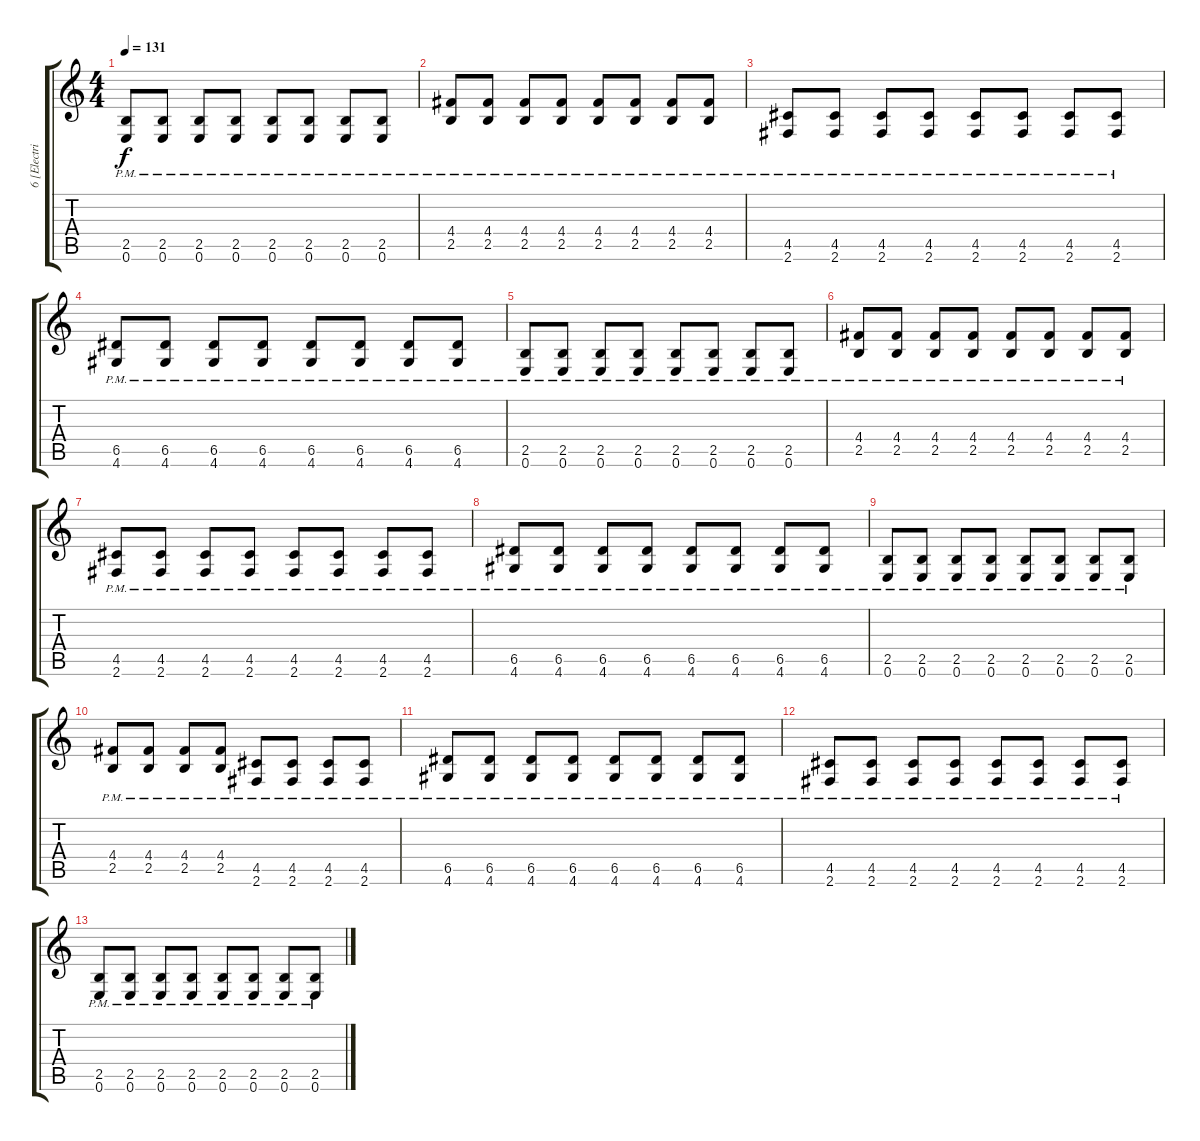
\track ("6 [Electric - Oc. Dist]" "6 [Electri") {instrument electricguitarclean}
\staff {score tabs}
\tuning (E4 B3 G3 D3 A2 E2) {hide}
\ts (4 4)
\tempo 131
\clef g2
\ks c
(2.5{pm} 0.6{pm}).8{dy f} (2.5{pm} 0.6{pm}).8 (2.5{pm} 0.6{pm}).8 (2.5{pm} 0.6{pm}).8 (2.5{pm} 0.6{pm}).8 (2.5{pm} 0.6{pm}).8 (2.5{pm} 0.6{pm}).8 (2.5{pm} 0.6{pm}).8 |
(4.4{pm} 2.5{pm}).8 (4.4{pm} 2.5{pm}).8 (4.4{pm} 2.5{pm}).8 (4.4{pm} 2.5{pm}).8 (4.4{pm} 2.5{pm}).8 (4.4{pm} 2.5{pm}).8 (4.4{pm} 2.5{pm}).8 (4.4{pm} 2.5{pm}).8 |
(4.5{pm} 2.6{pm}).8 (4.5{pm} 2.6{pm}).8 (4.5{pm} 2.6{pm}).8 (4.5{pm} 2.6{pm}).8 (4.5{pm} 2.6{pm}).8 (4.5{pm} 2.6{pm}).8 (4.5{pm} 2.6{pm}).8 (4.5{pm} 2.6{pm}).8 |
(6.5{pm} 4.6{pm}).8 (6.5{pm} 4.6{pm}).8 (6.5{pm} 4.6{pm}).8 (6.5{pm} 4.6{pm}).8 (6.5{pm} 4.6{pm}).8 (6.5{pm} 4.6{pm}).8 (6.5{pm} 4.6{pm}).8 (6.5{pm} 4.6{pm}).8 |
(2.5{pm} 0.6{pm}).8 (2.5{pm} 0.6{pm}).8 (2.5{pm} 0.6{pm}).8 (2.5{pm} 0.6{pm}).8 (2.5{pm} 0.6{pm}).8 (2.5{pm} 0.6{pm}).8 (2.5{pm} 0.6{pm}).8 (2.5{pm} 0.6{pm}).8 |
(4.4{pm} 2.5{pm}).8 (4.4{pm} 2.5{pm}).8 (4.4{pm} 2.5{pm}).8 (4.4{pm} 2.5{pm}).8 (4.4{pm} 2.5{pm}).8 (4.4{pm} 2.5{pm}).8 (4.4{pm} 2.5{pm}).8 (4.4{pm} 2.5{pm}).8 |
(4.5{pm} 2.6{pm}).8 (4.5{pm} 2.6{pm}).8 (4.5{pm} 2.6{pm}).8 (4.5{pm} 2.6{pm}).8 (4.5{pm} 2.6{pm}).8 (4.5{pm} 2.6{pm}).8 (4.5{pm} 2.6{pm}).8 (4.5{pm} 2.6{pm}).8 |
(6.5{pm} 4.6{pm}).8 (6.5{pm} 4.6{pm}).8 (6.5{pm} 4.6{pm}).8 (6.5{pm} 4.6{pm}).8 (6.5{pm} 4.6{pm}).8 (6.5{pm} 4.6{pm}).8 (6.5{pm} 4.6{pm}).8 (6.5{pm} 4.6{pm}).8 |
(2.5{pm} 0.6{pm}).8 (2.5{pm} 0.6{pm}).8 (2.5{pm} 0.6{pm}).8 (2.5{pm} 0.6{pm}).8 (2.5{pm} 0.6{pm}).8 (2.5{pm} 0.6{pm}).8 (2.5{pm} 0.6{pm}).8 (2.5{pm} 0.6{pm}).8 |
(4.4{pm} 2.5{pm}).8{instrument overdrivenguitar} (4.4{pm} 2.5{pm}).8 (4.4{pm} 2.5{pm}).8 (4.4{pm} 2.5{pm}).8 (4.5{pm} 2.6{pm}).8 (4.5{pm} 2.6{pm}).8 (4.5{pm} 2.6{pm}).8 (4.5{pm} 2.6{pm}).8 |
(6.5{pm} 4.6{pm}).8 (6.5{pm} 4.6{pm}).8 (6.5{pm} 4.6{pm}).8 (6.5{pm} 4.6{pm}).8 (6.5{pm} 4.6{pm}).8 (6.5{pm} 4.6{pm}).8 (6.5{pm} 4.6{pm}).8 (6.5{pm} 4.6{pm}).8 |
(4.5{pm} 2.6{pm}).8 (4.5{pm} 2.6{pm}).8 (4.5{pm} 2.6{pm}).8 (4.5{pm} 2.6{pm}).8 (4.5{pm} 2.6{pm}).8 (4.5{pm} 2.6{pm}).8 (4.5{pm} 2.6{pm}).8 (4.5{pm} 2.6{pm}).8 |
(2.5{pm} 0.6{pm}).8 (2.5{pm} 0.6{pm}).8 (2.5{pm} 0.6{pm}).8 (2.5{pm} 0.6{pm}).8 (2.5{pm} 0.6{pm}).8 (2.5{pm} 0.6{pm}).8 (2.5{pm} 0.6{pm}).8 (2.5{pm} 0.6{pm}).8
